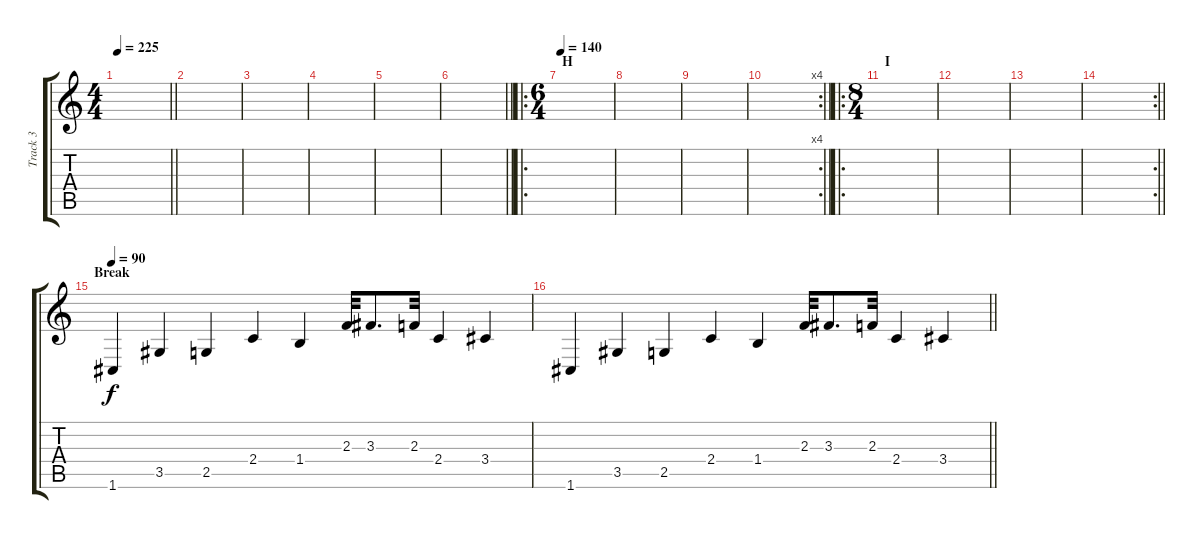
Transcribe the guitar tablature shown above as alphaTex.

\track ("Track 3" "Track 3") {instrument electricbassfinger}
\staff {score tabs}
\tuning (C4 G3 Eb3 Bb2 F2 C2) {hide}
\ts (4 4)
\tempo 225
\clef g2
\barLineRight lightlight
\ks c
|
|
|
|
|
\barLineRight lightlight
|
\ro
\ts (6 4)
\section ("" "H")
\tempo 140
|
|
|
\rc 4
\barLineRight lightlight
|
\ro
\ts (8 4)
\section ("" "I")
|
|
|
\rc 2
\barLineRight lightlight
|
\section ("" "Break")
\tempo 90
1.6.4 3.5.4 2.5.4 2.4.4 1.4.4 2.3.32 3.3.8{d} 2.3.32 2.4.4 3.4.4 |
\barLineRight lightlight
1.6.4 3.5.4 2.5.4 2.4.4 1.4.4 2.3.32 3.3.8{d} 2.3.32 2.4.4 3.4.4
